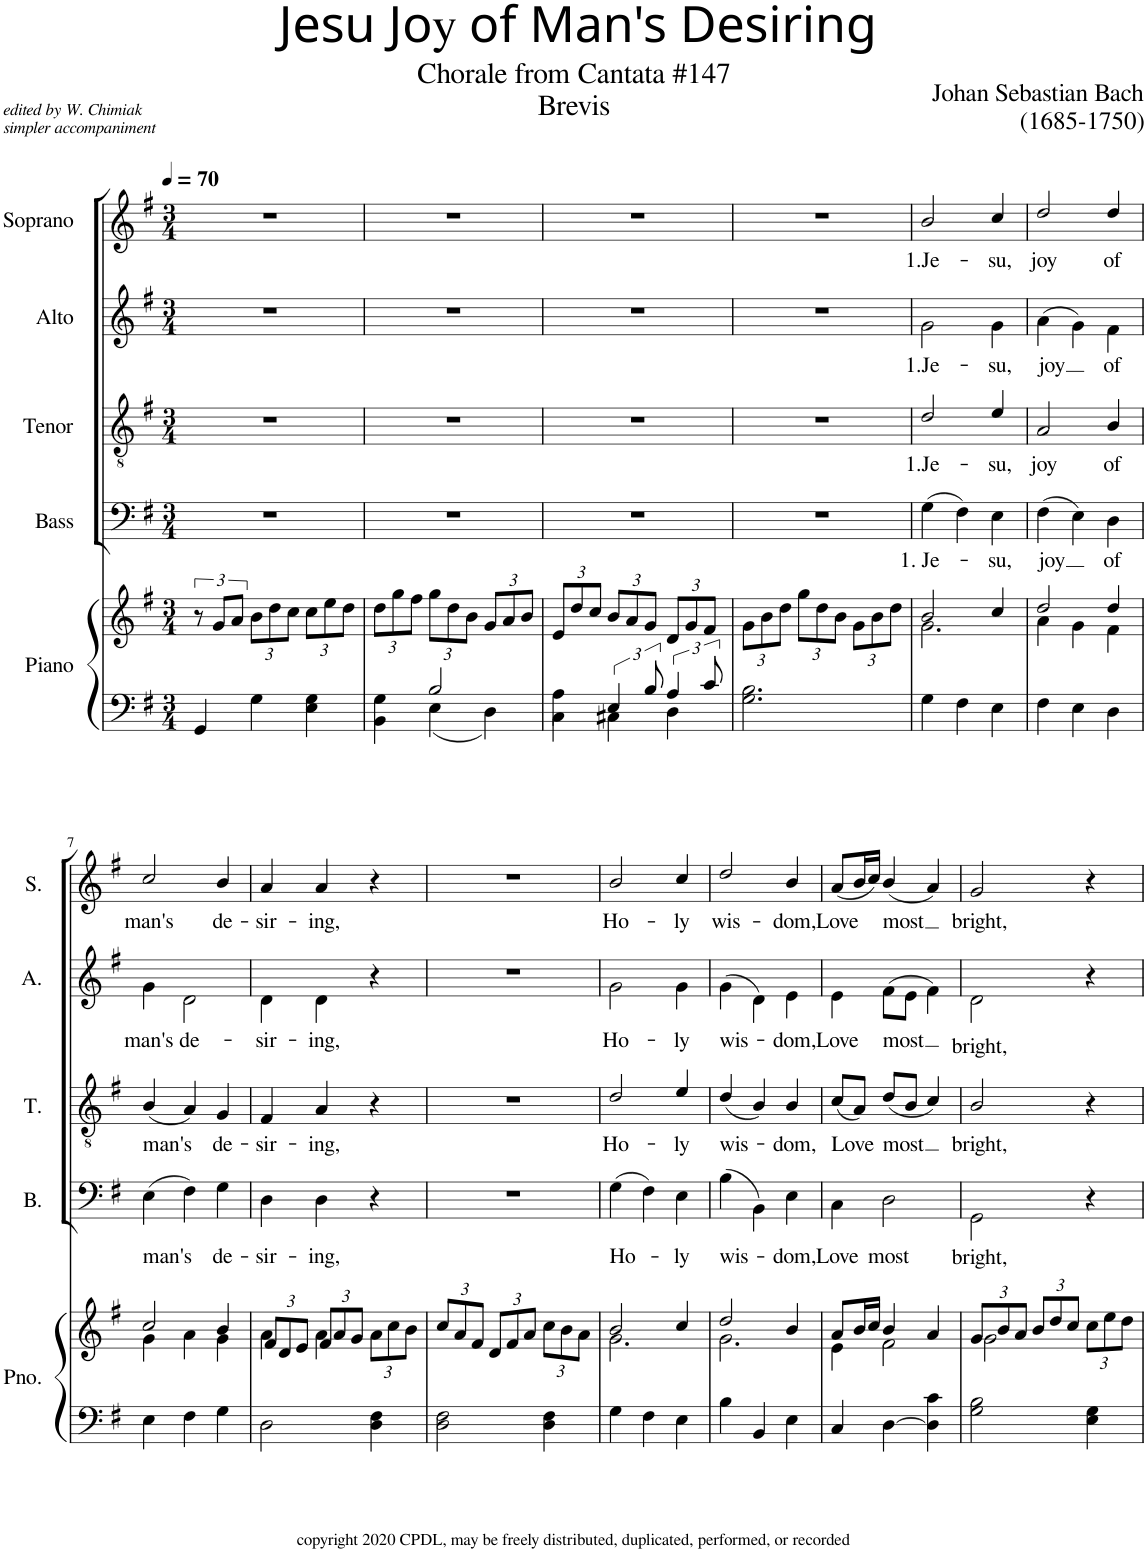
**kern	**kern	**kern	**text	**kern	**text	**kern	**text	**kern	**text
*part5	*part5	*part4	*part4	*part3	*part3	*part2	*part2	*part1	*part1
*staff6	*staff5	*staff4	*staff4	*staff3	*staff3	*staff2	*staff2	*staff1	*staff1
*I"Piano	*	*I"Bass	*	*I"Tenor	*	*I"Alto	*	*I"Soprano	*
*I'Pno.	*	*I'B.	*	*I'T.	*	*I'A.	*	*I'S.	*
*clefF4	*clefG2	*clefF4	*	*clefGv2	*	*clefG2	*	*clefG2	*
*k[f#]	*k[f#]	*k[f#]	*	*k[f#]	*	*k[f#]	*	*k[f#]	*
*G:	*G:	*G:	*	*G:	*	*G:	*	*G:	*
*M3/4	*M3/4	*M3/4	*	*M3/4	*	*M3/4	*	*M3/4	*
*MM70	*MM70	*MM70	*	*MM70	*	*MM70	*	*MM70	*
=1	=1	=1	=1	=1	=1	=1	=1	=1	=1
4GG/	12r	2.r	.	2.r	.	2.r	.	2.r	.
.	12g/L	.	.	.	.	.	.	.	.
.	12a/J	.	.	.	.	.	.	.	.
*	*Xbrackettup	*	*	*	*	*	*	*	*
4G\	12b\L	.	.	.	.	.	.	.	.
.	12dd\	.	.	.	.	.	.	.	.
.	12cc\J	.	.	.	.	.	.	.	.
4E\ 4G\	12cc\L	.	.	.	.	.	.	.	.
.	12ee\	.	.	.	.	.	.	.	.
.	12dd\J	.	.	.	.	.	.	.	.
=2	=2	=2	=2	=2	=2	=2	=2	=2	=2
*^	*	*	*	*	*	*	*	*	*
4G\	4BB\	12dd\L	2.r	.	2.r	.	2.r	.	2.r	.
.	.	12gg\	.	.	.	.	.	.	.	.
.	.	12ff#\J	.	.	.	.	.	.	.	.
2B/	4E\	12gg\L	.	.	.	.	.	.	.	.
.	.	12dd\	.	.	.	.	.	.	.	.
.	.	12b\J	.	.	.	.	.	.	.	.
.	4D\	12g/L	.	.	.	.	.	.	.	.
.	.	12a/	.	.	.	.	.	.	.	.
.	.	12b/J	.	.	.	.	.	.	.	.
=3	=3	=3	=3	=3	=3	=3	=3	=3	=3	=3
4A\	4C\	12e/L	2.r	.	2.r	.	2.r	.	2.r	.
.	.	12dd/	.	.	.	.	.	.	.	.
.	.	12cc/J	.	.	.	.	.	.	.	.
6E/	4C#X\	12b/L	.	.	.	.	.	.	.	.
.	.	12a/	.	.	.	.	.	.	.	.
12B/	.	12g/J	.	.	.	.	.	.	.	.
6A/	4D\	12d/L	.	.	.	.	.	.	.	.
.	.	12g/	.	.	.	.	.	.	.	.
12c/	.	12f#/J	.	.	.	.	.	.	.	.
*v	*v	*	*	*	*	*	*	*	*	*
=4	=4	=4	=4	=4	=4	=4	=4	=4	=4
2.G\ 2.B\	12g\L	2.r	.	2.r	.	2.r	.	2.r	.
.	12b\	.	.	.	.	.	.	.	.
.	12dd\J	.	.	.	.	.	.	.	.
.	12gg\L	.	.	.	.	.	.	.	.
.	12dd\	.	.	.	.	.	.	.	.
.	12b\J	.	.	.	.	.	.	.	.
.	12g\L	.	.	.	.	.	.	.	.
.	12b\	.	.	.	.	.	.	.	.
.	12dd\J	.	.	.	.	.	.	.	.
=5	=5	=5	=5	=5	=5	=5	=5	=5	=5
*	*^	*	*	*	*	*	*	*	*
!	!	!	!	!LO:LY:b	!	!LO:LY:b	!	!LO:LY:b	!	!LO:LY:b
4G\	2b/	2.g\	(4G\	1. Je-	2d/	1.Je-	2g\	1.Je-	2b/	1.Je-
4F#\	.	.	4F#\)	.	.	.	.	.	.	.
!	!	!	!	!LO:LY:b	!	!LO:LY:b	!	!LO:LY:b	!	!LO:LY:b
4E\	4cc/	.	4E\	-su,	4e/	-su,	4g\	-su,	4cc/	-su,
=6	=6	=6	=6	=6	=6	=6	=6	=6	=6	=6
!	!	!	!	!LO:LY:b	!	!LO:LY:b	!	!LO:LY:b	!	!LO:LY:b
4F#\	2dd/	4a\	(4F#\	joy	2A/	joy	(4a\	joy	2dd/	joy
4E\	.	4g\	4E\)	.	.	.	4g\)	.	.	.
!	!	!	!	!LO:LY:b	!	!LO:LY:b	!	!LO:LY:b	!	!LO:LY:b
4D\	4dd/	4f#\	4D\	of	4B/	of	4f#\	of	4dd/	of
!!LO:LB:g=z
=7	=7	=7	=7	=7	=7	=7	=7	=7	=7	=7
!	!	!	!	!LO:LY:b	!	!LO:LY:b	!	!LO:LY:b	!	!LO:LY:b
4E\	2cc/	4g\	(4E\	man's	(4B/	man's	4g\	man's	2cc/	man's
!	!	!	!	!	!	!	!	!LO:LY:b	!	!
4F#\	.	4a\	4F#\)	.	4A/)	.	2d\	de-	.	.
!	!	!	!	!LO:LY:b	!	!LO:LY:b	!	!	!	!LO:LY:b
4G\	4b/	4g\	4G\	de-	4G/	de-	.	.	4b/	de-
=8	=8	=8	=8	=8	=8	=8	=8	=8	=8	=8
!	!	!	!	!LO:LY:b	!	!LO:LY:b	!	!LO:LY:b	!	!LO:LY:b
2D\	12f#/L	4a\	4D\	-sir-	4F#/	-sir-	4d\	-sir-	4a/	-sir-
.	12d/	.	.	.	.	.	.	.	.	.
.	12e/J	.	.	.	.	.	.	.	.	.
!	!	!	!	!LO:LY:b	!	!LO:LY:b	!	!LO:LY:b	!	!LO:LY:b
.	12f#/L	4a\	4D\	-ing,	4A/	-ing,	4d\	-ing,	4a/	-ing,
.	12a/	.	.	.	.	.	.	.	.	.
.	12g/J	.	.	.	.	.	.	.	.	.
4D\ 4F#\	12a\L	4ryy	4r	.	4r	.	4r	.	4r	.
.	12cc\	.	.	.	.	.	.	.	.	.
.	12b\J	.	.	.	.	.	.	.	.	.
*	*v	*v	*	*	*	*	*	*	*	*
=9	=9	=9	=9	=9	=9	=9	=9	=9	=9
2D\ 2F#\	12cc/L	2.r	.	2.r	.	2.r	.	2.r	.
.	12a/	.	.	.	.	.	.	.	.
.	12f#/J	.	.	.	.	.	.	.	.
.	12d/L	.	.	.	.	.	.	.	.
.	12f#/	.	.	.	.	.	.	.	.
.	12a/J	.	.	.	.	.	.	.	.
4D\ 4F#\	12cc\L	.	.	.	.	.	.	.	.
.	12b\	.	.	.	.	.	.	.	.
.	12a\J	.	.	.	.	.	.	.	.
=10	=10	=10	=10	=10	=10	=10	=10	=10	=10
*	*^	*	*	*	*	*	*	*	*
!	!	!	!	!LO:LY:b	!	!LO:LY:b	!	!LO:LY:b	!	!LO:LY:b
4G\	2b/	2.g\	(4G\	Ho-	2d/	Ho-	2g\	Ho-	2b/	Ho-
4F#\	.	.	4F#\)	.	.	.	.	.	.	.
!	!	!	!	!LO:LY:b	!	!LO:LY:b	!	!LO:LY:b	!	!LO:LY:b
4E\	4cc/	.	4E\	-ly	4e/	-ly	4g\	-ly	4cc/	-ly
=11	=11	=11	=11	=11	=11	=11	=11	=11	=11	=11
!	!	!	!	!LO:LY:b	!	!LO:LY:b	!	!LO:LY:b	!	!LO:LY:b
4B\	2dd/	2.g\	(4B\	wis-	(4d/	wis-	(4g\	wis-	2dd/	wis-
4BB/	.	.	4BB\)	.	4B/)	.	4d\)	.	.	.
!	!	!	!	!LO:LY:b	!	!LO:LY:b	!	!LO:LY:b	!	!LO:LY:b
4E\	4b/	.	4E\	-dom,	4B/	-dom,	4e\	-dom,	4b/	-dom,
=12	=12	=12	=12	=12	=12	=12	=12	=12	=12	=12
!	!	!	!	!LO:LY:b	!	!LO:LY:b	!	!LO:LY:b	!	!LO:LY:b
4C/	8a/L	4e\	4C\	Love	(8c/L	Love	4e\	Love	(8a/L	Love
.	16b/L	.	.	.	8A/J)	.	.	.	16b/L	.
.	16cc/JJ	.	.	.	.	.	.	.	16cc/JJ)	.
!	!	!	!	!LO:LY:b	!	!LO:LY:b	!	!LO:LY:b	!	!LO:LY:b
[4D\	4b/	2f#\	2D\	most	(8d/L	most	(8f#\L	most	(4b/	most
.	.	.	.	.	8B/J	.	8e\J	.	.	.
4D\] 4c\	4a/	.	.	.	4c/)	.	4f#\)	.	4a/)	.
=13	=13	=13	=13	=13	=13	=13	=13	=13	=13	=13
!	!	!	!	!LO:LY:b	!	!LO:LY:b	!	!LO:LY:b	!	!LO:LY:b
2G\ 2B\	12g/L	2g\	2GG\	bright,	2B/	bright,	2d\	bright,	2g/	bright,
.	12b/	.	.	.	.	.	.	.	.	.
.	12a/J	.	.	.	.	.	.	.	.	.
.	12b/L	.	.	.	.	.	.	.	.	.
.	12dd/	.	.	.	.	.	.	.	.	.
.	12cc/J	.	.	.	.	.	.	.	.	.
4E\ 4G\	12cc\L	4ryy	4r	.	4r	.	4r	.	4r	.
.	12ee\	.	.	.	.	.	.	.	.	.
.	12dd\J	.	.	.	.	.	.	.	.	.
*	*v	*v	*	*	*	*	*	*	*	*
=	=	=	=	=	=	=	=	=	=
*-	*-	*-	*-	*-	*-	*-	*-	*-	*-
